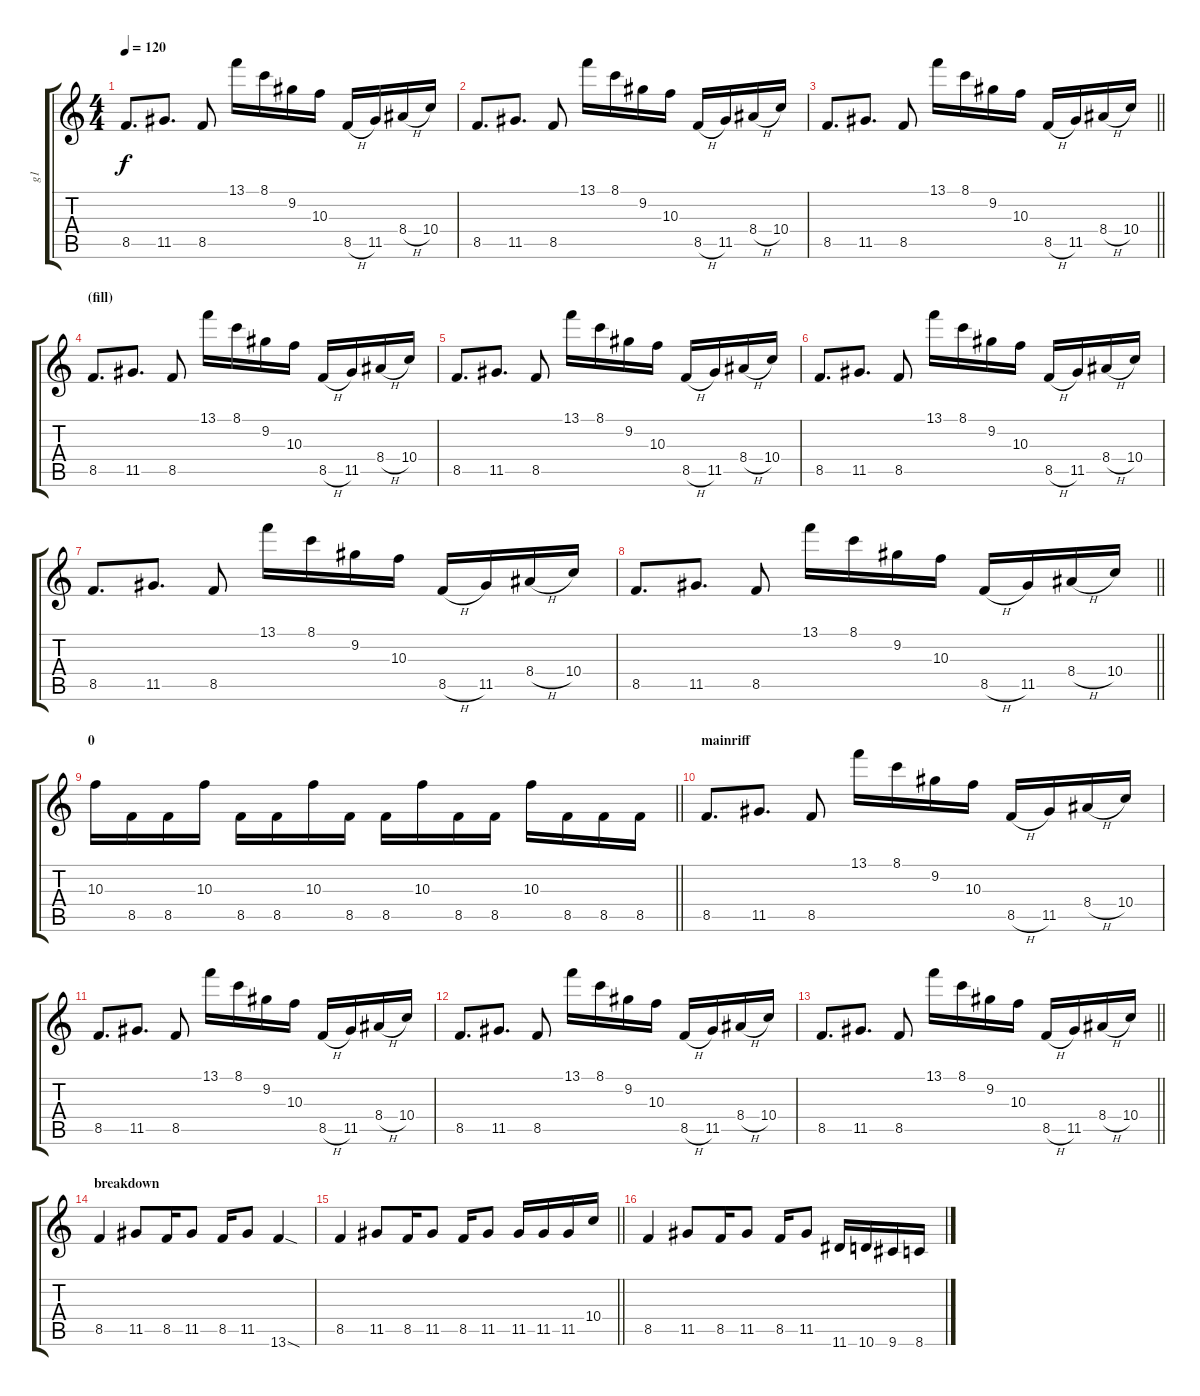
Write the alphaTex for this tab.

\track ("g1" "g1") {instrument distortionguitar}
\staff {score tabs}
\tuning (E4 B3 G3 D3 A2 E2) {hide}
\ts (4 4)
\tempo 120
\clef g2
\ks c
8.5.8{d dy f} 11.5.8{d} 8.5.8 13.1.16 8.1.16 9.2.16 10.3.16 8.5{h}.16 11.5.16 8.4{h}.16 10.4.16 |
8.5.8{d} 11.5.8{d} 8.5.8 13.1.16 8.1.16 9.2.16 10.3.16 8.5{h}.16 11.5.16 8.4{h}.16 10.4.16 |
\barLineRight lightlight
8.5.8{d} 11.5.8{d} 8.5.8 13.1.16 8.1.16 9.2.16 10.3.16 8.5{h}.16 11.5.16 8.4{h}.16 10.4.16 |
\section ("" "(fill)")
8.5.8{d} 11.5.8{d} 8.5.8 13.1.16 8.1.16 9.2.16 10.3.16 8.5{h}.16 11.5.16 8.4{h}.16 10.4.16 |
8.5.8{d} 11.5.8{d} 8.5.8 13.1.16 8.1.16 9.2.16 10.3.16 8.5{h}.16 11.5.16 8.4{h}.16 10.4.16 |
8.5.8{d} 11.5.8{d} 8.5.8 13.1.16 8.1.16 9.2.16 10.3.16 8.5{h}.16 11.5.16 8.4{h}.16 10.4.16 |
8.5.8{d} 11.5.8{d} 8.5.8 13.1.16 8.1.16 9.2.16 10.3.16 8.5{h}.16 11.5.16 8.4{h}.16 10.4.16 |
\barLineRight lightlight
8.5.8{d} 11.5.8{d} 8.5.8 13.1.16 8.1.16 9.2.16 10.3.16 8.5{h}.16 11.5.16 8.4{h}.16 10.4.16 |
\section ("" "0")
\barLineRight lightlight
10.3.16 8.5.16 8.5.16 10.3.16 8.5.16 8.5.16 10.3.16 8.5.16 8.5.16 10.3.16 8.5.16 8.5.16 10.3.16 8.5.16 8.5.16 8.5.16 |
\section ("" "mainriff")
8.5.8{d} 11.5.8{d} 8.5.8 13.1.16 8.1.16 9.2.16 10.3.16 8.5{h}.16 11.5.16 8.4{h}.16 10.4.16 |
8.5.8{d} 11.5.8{d} 8.5.8 13.1.16 8.1.16 9.2.16 10.3.16 8.5{h}.16 11.5.16 8.4{h}.16 10.4.16 |
8.5.8{d} 11.5.8{d} 8.5.8 13.1.16 8.1.16 9.2.16 10.3.16 8.5{h}.16 11.5.16 8.4{h}.16 10.4.16 |
\barLineRight lightlight
8.5.8{d} 11.5.8{d} 8.5.8 13.1.16 8.1.16 9.2.16 10.3.16 8.5{h}.16 11.5.16 8.4{h}.16 10.4.16 |
\section ("" "breakdown")
8.5.4 11.5.8 8.5.16 11.5.8 8.5.16 11.5.8 13.6{sod}.4 |
\barLineRight lightlight
8.5.4 11.5.8 8.5.16 11.5.8 8.5.16 11.5.8 11.5.16 11.5.16 11.5.16 10.4.16 |
8.5.4 11.5.8 8.5.16 11.5.8 8.5.16 11.5.8 11.6.16 10.6.16 9.6.16 8.6.16
